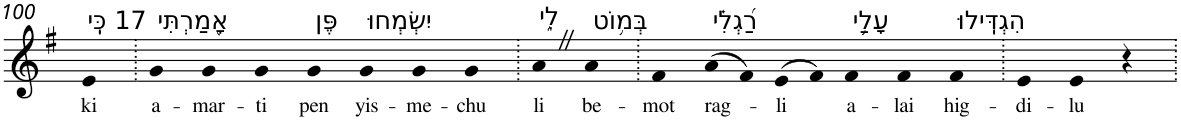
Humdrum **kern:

**kern	**text
*part1	*part1
*staff1	*staff1
*I"Piano	*
*I'Pno	*
!!LO:PB:g=z
*clefG2	*
*k[f#]	*
*G:	*
=100	=100
!LO:TX:a:t=17 כִּֽי	!
!	!LO:LY:b
4e	ki
=101.	=101.
!LO:TX:a:t=אָ֭מַרְתִּי	!
!	!LO:LY:b
4g	a-
!	!LO:LY:b
4g	-mar-
!	!LO:LY:b
4g	-ti
!LO:TX:a:t=פֶּן	!
!	!LO:LY:b
4g	pen
!LO:TX:a:t=יִשְׂמְחוּ	!
!	!LO:LY:b
4g	yis-
!	!LO:LY:b
4g	-me-
!	!LO:LY:b
4g	-chu
=102.	=102.
!LO:TX:a:t=לִ֑י	!
!	!LO:LY:b
4aZ	li
!LO:TX:a:t=בְּמ֥וֹט	!
!	!LO:LY:b
4a	be-
=103.	=103.
!	!LO:LY:b
4f#	-mot
!LO:TX:a:t=רַ֝גְלִ֗י	!
!	!LO:LY:b
(>8a	rag-
8f#)	.
!	!LO:LY:b
(>8e	-li
8f#)	.
!LO:TX:a:t=עָלַ֥י	!
!	!LO:LY:b
4f#	a-
!	!LO:LY:b
4f#	-lai
!LO:TX:a:t=הִגְדִּֽילוּ	!
!	!LO:LY:b
4f#	hig-
=104.	=104.
!	!LO:LY:b
4e	-di-
!	!LO:LY:b
4e	-lu
4r	.
=.	=.
*-	*-
